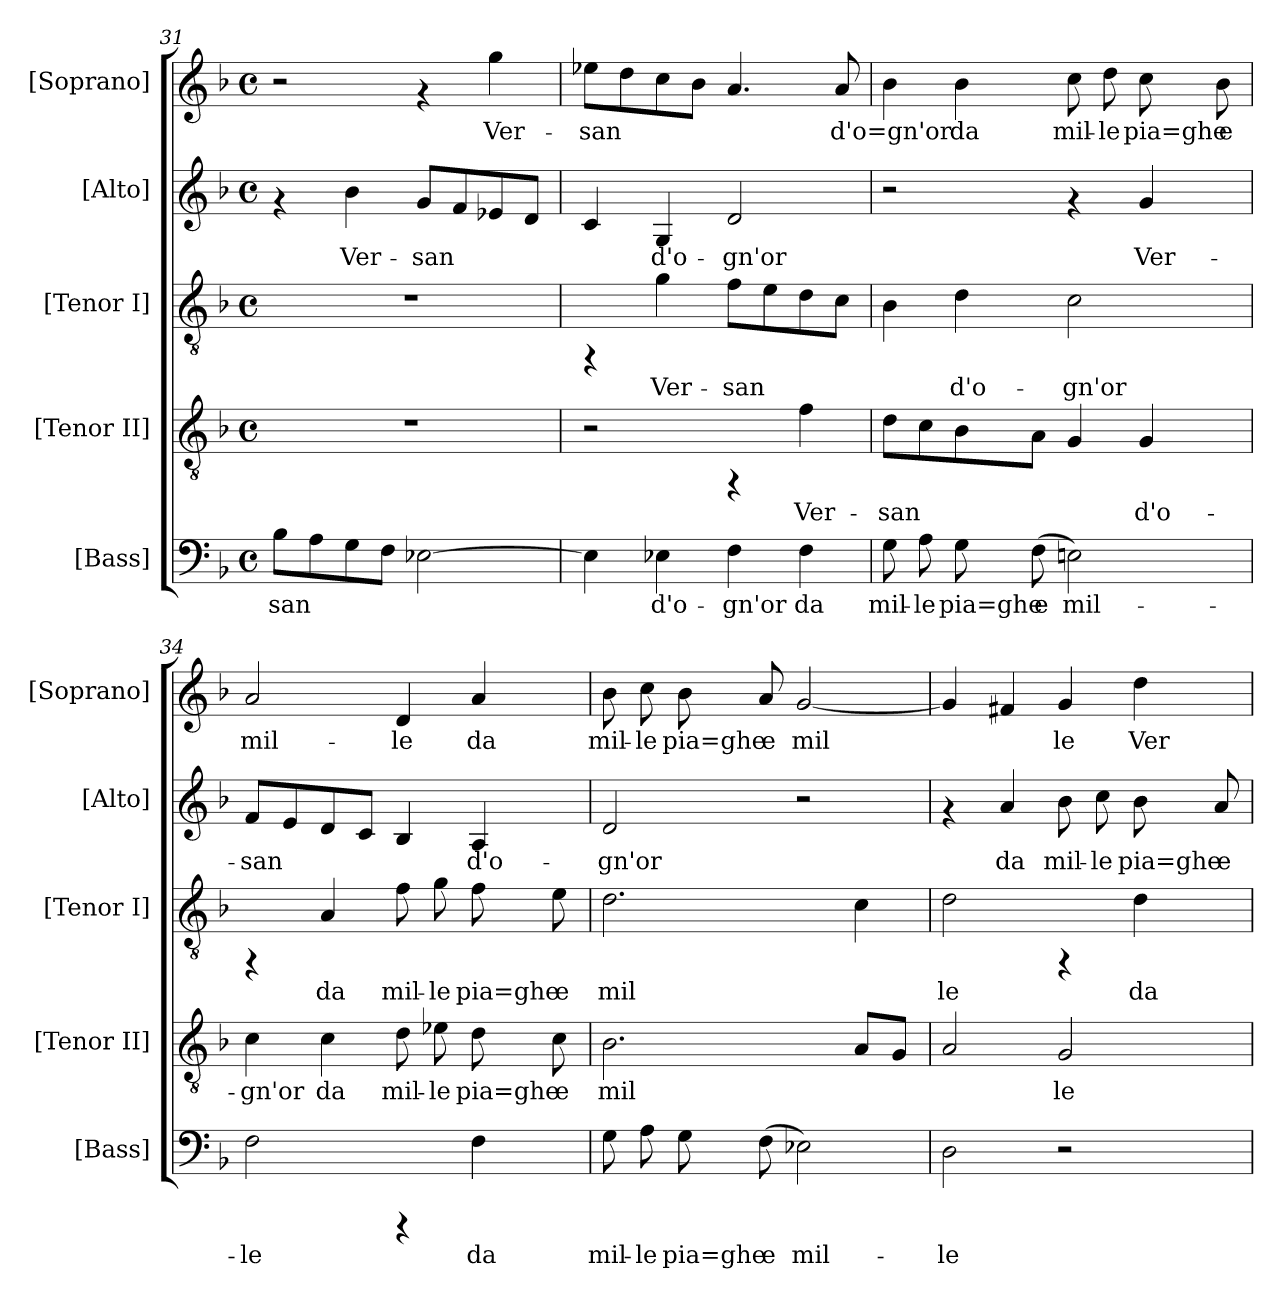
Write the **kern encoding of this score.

**kern	**text	**kern	**text	**kern	**text	**kern	**text	**kern	**text
*part5	*part5	*part4	*part4	*part3	*part3	*part2	*part2	*part1	*part1
*staff5	*staff5	*staff4	*staff4	*staff3	*staff3	*staff2	*staff2	*staff1	*staff1
*I"[Bass]	*	*I"[Tenor II]	*	*I"[Tenor I]	*	*I"[Alto]	*	*I"[Soprano]	*
*I'[Bass]	*	*I'[Tenor II]	*	*I'[Tenor I]	*	*I'[Alto]	*	*I'[Soprano]	*
!!LO:PB:g=z
*clefF4	*	*clefGv2	*	*clefGv2	*	*clefG2	*	*clefG2	*
*k[b-]	*	*k[b-]	*	*k[b-]	*	*k[b-]	*	*k[b-]	*
*F:	*	*F:	*	*F:	*	*F:	*	*F:	*
*M4/4	*	*M4/4	*	*M4/4	*	*M4/4	*	*M4/4	*
*met(c)	*	*met(c)	*	*met(c)	*	*met(c)	*	*met(c)	*
=31	=31	=31	=31	=31	=31	=31	=31	=31	=31
!	!LO:LY:b:cj	!	!	!	!	!	!	!	!
8B-\L	-san	1r	.	1r	.	4rf	.	2r	.
!	!LO:LY:b:cj	!	!	!	!	!	!	!	!
8A\	.	.	.	.	.	.	.	.	.
!	!LO:LY:b:cj	!	!	!	!	!	!LO:LY:b:cj	!	!
8G\	.	.	.	.	.	4b-\	Ver-	.	.
!	!LO:LY:b:cj	!	!	!	!	!	!	!	!
8F\J	.	.	.	.	.	.	.	.	.
!	!LO:LY:b:cj	!	!	!	!	!	!LO:LY:b:cj	!	!
[>2E-X\	.	.	.	.	.	8g/L	-san	4rf	.
!	!	!	!	!	!	!	!LO:LY:b:cj	!	!
.	.	.	.	.	.	8f/	.	.	.
!	!	!	!	!	!	!	!LO:LY:b:cj	!	!LO:LY:b:cj
.	.	.	.	.	.	8e-X/	.	4gg\	Ver-
!	!	!	!	!	!	!	!LO:LY:b:cj	!	!
.	.	.	.	.	.	8d/J	.	.	.
=32	=32	=32	=32	=32	=32	=32	=32	=32	=32
!	!LO:LY:b:cj	!	!	!	!	!	!LO:LY:b:cj	!	!LO:LY:b:cj
4E-\]	.	2r	.	4rFF	.	4c/	.	8ee-X\L	-san
!	!	!	!	!	!	!	!	!	!LO:LY:b:cj
.	.	.	.	.	.	.	.	8dd\	.
!	!LO:LY:b:cj	!	!	!	!LO:LY:b:cj	!	!LO:LY:b:cj	!	!LO:LY:b:cj
4E-X\	d'o-	.	.	4g\	Ver-	4G/	d'o-	8cc\	.
!	!	!	!	!	!	!	!	!	!LO:LY:b:cj
.	.	.	.	.	.	.	.	8b-\J	.
!	!LO:LY:b:cj	!	!	!	!LO:LY:b:cj	!	!LO:LY:b:cj	!	!LO:LY:b:cj
4F\	-gn'or	4rFF	.	8f\L	-san	2d/	-gn'or	4.a/	.
!	!	!	!	!	!LO:LY:b:cj	!	!	!	!
.	.	.	.	8e\	.	.	.	.	.
!	!LO:LY:b:cj	!	!LO:LY:b:cj	!	!LO:LY:b:cj	!	!	!	!
4F\	da	4f\	Ver-	8d\	.	.	.	.	.
!	!	!	!	!	!LO:LY:b:cj	!	!	!	!LO:LY:b:cj
.	.	.	.	8c\J	.	.	.	8a/	d'o=gn'or
=33	=33	=33	=33	=33	=33	=33	=33	=33	=33
!	!LO:LY:b:cj	!	!LO:LY:b:cj	!	!LO:LY:b:cj	!	!	!	!LO:LY:b:cj
8G\	mil-	8d\L	-san	4B-\	.	2r	.	4b-\	.
!	!LO:LY:b:cj	!	!LO:LY:b:cj	!	!	!	!	!	!
8A\	-le	8c\	.	.	.	.	.	.	.
!	!LO:LY:b:cj	!	!LO:LY:b:cj	!	!LO:LY:b:cj	!	!	!	!LO:LY:b:cj
8G\	pia=ghe	8B-\	.	4d\	d'o-	.	.	4b-\	da
!	!LO:LY:b:cj	!	!LO:LY:b:cj	!	!	!	!	!	!
(<8F\	e	8A\J	.	.	.	.	.	.	.
!	!LO:LY:b:cj	!	!LO:LY:b:cj	!	!LO:LY:b:cj	!	!	!	!LO:LY:b:cj
2En\)	mil-	4G/	.	2c\	-gn'or	4rf	.	8cc\	mil-
!	!	!	!	!	!	!	!	!	!LO:LY:b:cj
.	.	.	.	.	.	.	.	8dd\	-le
!	!	!	!LO:LY:b:cj	!	!	!	!LO:LY:b:cj	!	!LO:LY:b:cj
.	.	4G/	d'o-	.	.	4g/	Ver-	8cc\	pia=ghe
!	!	!	!	!	!	!	!	!	!LO:LY:b:cj
.	.	.	.	.	.	.	.	8b-\	e
=34	=34	=34	=34	=34	=34	=34	=34	=34	=34
!	!LO:LY:b:cj	!	!LO:LY:b:cj	!	!	!	!LO:LY:b:cj	!	!LO:LY:b:cj
2F\	-le	4c\	-gn'or	4rFF	.	8f/L	-san	2a/	mil-
!	!	!	!	!	!	!	!LO:LY:b:cj	!	!
.	.	.	.	.	.	8e/	.	.	.
!	!	!	!LO:LY:b:cj	!	!LO:LY:b:cj	!	!LO:LY:b:cj	!	!
.	.	4c\	da	4A/	da	8d/	.	.	.
!	!	!	!	!	!	!	!LO:LY:b:cj	!	!
.	.	.	.	.	.	8c/J	.	.	.
!	!	!	!LO:LY:b:cj	!	!LO:LY:b:cj	!	!LO:LY:b:cj	!	!LO:LY:b:cj
4rCCC	.	8d\	mil-	8f\	mil-	4B-/	.	4d/	-le
!	!	!	!LO:LY:b:cj	!	!LO:LY:b:cj	!	!	!	!
.	.	8e-X\	-le	8g\	-le	.	.	.	.
!	!LO:LY:b:cj	!	!LO:LY:b:cj	!	!LO:LY:b:cj	!	!LO:LY:b:cj	!	!LO:LY:b:cj
4F\	da	8d\	pia=ghe	8f\	pia=ghe	4A/	d'o-	4a/	da
!	!	!	!LO:LY:b:cj	!	!LO:LY:b:cj	!	!	!	!
.	.	8c\	e	8e\	e	.	.	.	.
!!LO:PB:g=z
=35	=35	=35	=35	=35	=35	=35	=35	=35	=35
!	!LO:LY:b:cj	!	!LO:LY:b:cj	!	!LO:LY:b:cj	!	!LO:LY:b:cj	!	!LO:LY:b:cj
8G\	mil-	2.B-\	mil-	2.d\	mil-	2d/	-gn'or	8b-\	mil-
!	!LO:LY:b:cj	!	!	!	!	!	!	!	!LO:LY:b:cj
8A\	-le	.	.	.	.	.	.	8cc\	-le
!	!LO:LY:b:cj	!	!	!	!	!	!	!	!LO:LY:b:cj
8G\	pia=ghe	.	.	.	.	.	.	8b-\	pia=ghe
!	!LO:LY:b:cj	!	!	!	!	!	!	!	!LO:LY:b:cj
(<8F\	e	.	.	.	.	.	.	8a/	e
!	!LO:LY:b:cj	!	!	!	!	!	!	!	!LO:LY:b:cj
2E-X\)	mil-	.	.	.	.	2r	.	[<2g/	mil-
!	!	!	!LO:LY:b:cj	!	!LO:LY:b:cj	!	!	!	!
.	.	8A/L	--	4c\	--	.	.	.	.
!	!	!	!LO:LY:b:cj	!	!	!	!	!	!
.	.	8G/J	--	.	.	.	.	.	.
=36	=36	=36	=36	=36	=36	=36	=36	=36	=36
!	!LO:LY:b:cj	!	!LO:LY:b:cj	!	!LO:LY:b:cj	!	!	!	!LO:LY:b:cj
2D\	-le	2A/	--	2d\	-le	4rf	.	4g/]	--
!	!	!	!	!	!	!	!LO:LY:b:cj	!	!LO:LY:b:cj
.	.	.	.	.	.	4a/	da	4f#X/	--
!	!	!	!LO:LY:b:cj	!	!	!	!LO:LY:b:cj	!	!LO:LY:b:cj
2r	.	2G/	-le	4rFF	.	8b-\	mil-	4g/	-le
!	!	!	!	!	!	!	!LO:LY:b:cj	!	!
.	.	.	.	.	.	8cc\	-le	.	.
!	!	!	!	!	!LO:LY:b:cj	!	!LO:LY:b:cj	!	!LO:LY:b:cj
.	.	.	.	4d\	da	8b-\	pia=ghe	4dd\	Ver-
!	!	!	!	!	!	!	!LO:LY:b:cj	!	!
.	.	.	.	.	.	8a/	e	.	.
=	=	=	=	=	=	=	=	=	=
*-	*-	*-	*-	*-	*-	*-	*-	*-	*-
